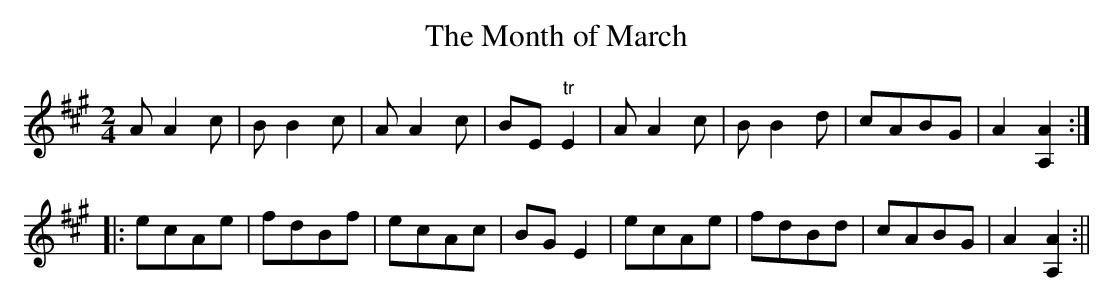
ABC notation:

X:1
T:Month of March, The
M:2/4
L:1/8
K:A
A A2 c|B B2 c|A A2 c|BE "tr"E2|A A2 c|B B2 d|cABG|A2 [A,2A2]:|
|:ecAe|fdBf|ecAc|BG E2|ecAe|fdBd|cABG|A2 [A,2A2]:||
